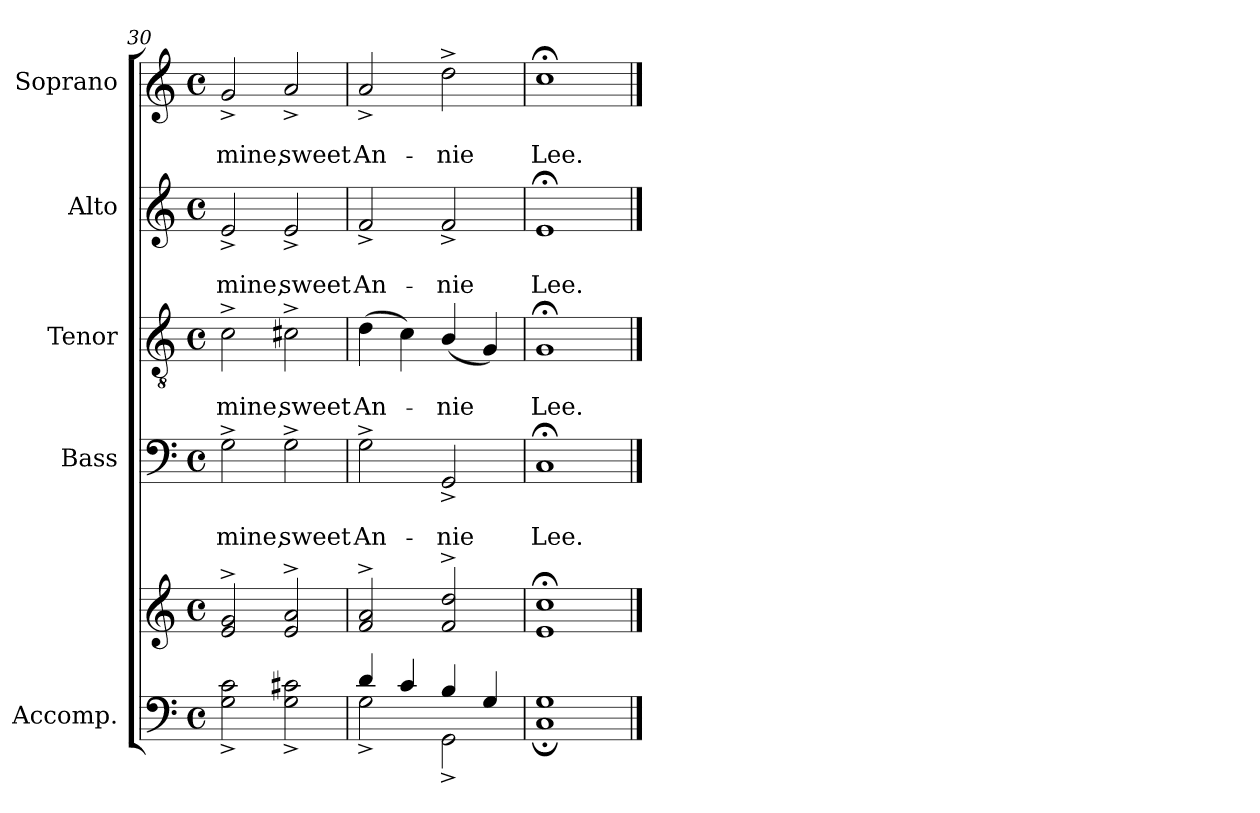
**kern	**kern	**kern	**text	**text	**kern	**text	**text	**kern	**text	**text	**kern	**text	**text
*part5	*part5	*part4	*part4	*part4	*part3	*part3	*part3	*part2	*part2	*part2	*part1	*part1	*part1
*staff6	*staff5	*staff4	*staff4	*staff4	*staff3	*staff3	*staff3	*staff2	*staff2	*staff2	*staff1	*staff1	*staff1
*I"Accomp.	*	*I"Bass	*	*	*I"Tenor	*	*	*I"Alto	*	*	*I"Soprano	*	*
*	*	*I'B	*	*	*I'T	*	*	*I'A	*	*	*I'S	*	*
*clefF4	*clefG2	*clefF4	*	*	*clefGv2	*	*	*clefG2	*	*	*clefG2	*	*
*k[]	*k[]	*k[]	*	*	*k[]	*	*	*k[]	*	*	*k[]	*	*
*C:	*C:	*C:	*	*	*C:	*	*	*C:	*	*	*C:	*	*
*M4/4	*M4/4	*M4/4	*	*	*M4/4	*	*	*M4/4	*	*	*M4/4	*	*
*met(c)	*met(c)	*met(c)	*	*	*met(c)	*	*	*met(c)	*	*	*met(c)	*	*
=30	=30	=30	=30	=30	=30	=30	=30	=30	=30	=30	=30	=30	=30
*^	*^	*	*	*	*	*	*	*	*	*	*	*	*
!	!	!	!	!	!	!LO:LY:b	!	!	!LO:LY:b	!	!	!LO:LY:b	!	!	!LO:LY:b
1ryy	2G\^ 2c\^	2e^ 2g^	1ryy	2G^	.	mine,	2c^	.	mine,	2e^	.	mine,	2g^	.	mine,
!	!	!	!	!	!	!LO:LY:b	!	!	!LO:LY:b	!	!	!LO:LY:b	!	!	!LO:LY:b
.	2G\^ 2c#X\^	2e^ 2a^	.	2G^	.	sweet	2c#X^	.	sweet	2e^	.	sweet	2a^	.	sweet
=31	=31	=31	=31	=31	=31	=31	=31	=31	=31	=31	=31	=31	=31	=31	=31
!	!	!	!	!	!	!LO:LY:b	!	!	!LO:LY:b	!	!	!LO:LY:b	!	!	!LO:LY:b
4d/	2G^\	2f^ 2a^	1ryy	2G^	.	An-	(>4d	.	An-	2f^	.	An-	2a^	.	An-
4c/	.	.	.	.	.	.	4c)	.	.	.	.	.	.	.	.
!	!	!	!	!	!	!LO:LY:b	!	!	!LO:LY:b	!	!	!LO:LY:b	!	!	!LO:LY:b
4B/	2GG^\	2f^ 2dd^	.	2GG^	.	-nie	(<4B/	.	nie	2f^	.	-nie	2dd^	.	-nie
4G/	.	.	.	.	.	.	4G)	.	.	.	.	.	.	.	.
=32	=32	=32	=32	=32	=32	=32	=32	=32	=32	=32	=32	=32	=32	=32	=32
!	!	!	!	!	!	!LO:LY:b	!	!	!LO:LY:b	!	!	!LO:LY:b	!	!	!LO:LY:b
1ryy	1C\;< 1G\;<	1e;< 1cc;<	1ryy	1C;<	.	Lee.	1G;<	.	Lee.	1e;<	.	Lee.	1cc;<	.	Lee.
*v	*v	*	*	*	*	*	*	*	*	*	*	*	*	*	*
*	*v	*v	*	*	*	*	*	*	*	*	*	*	*	*
==	==	==	==	==	==	==	==	==	==	==	==	==	==
*-	*-	*-	*-	*-	*-	*-	*-	*-	*-	*-	*-	*-	*-
